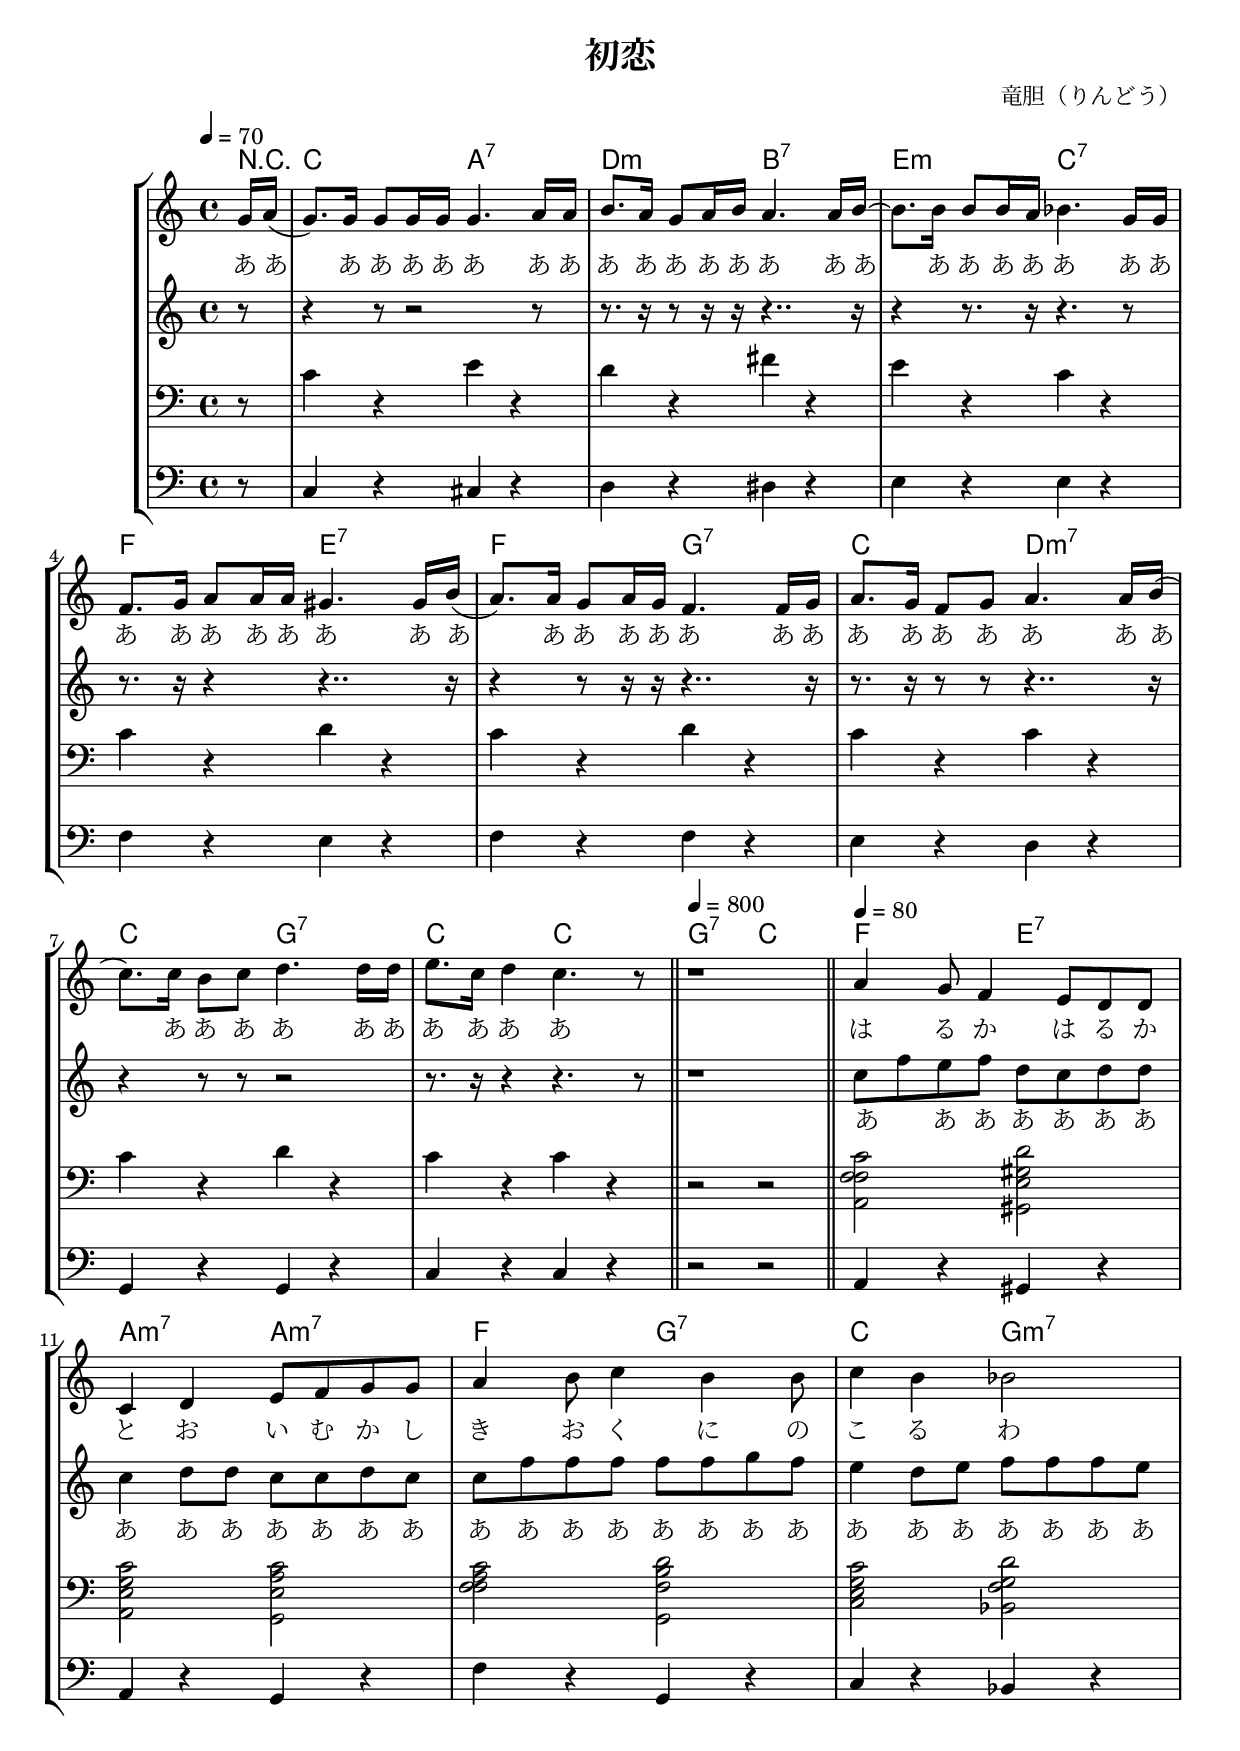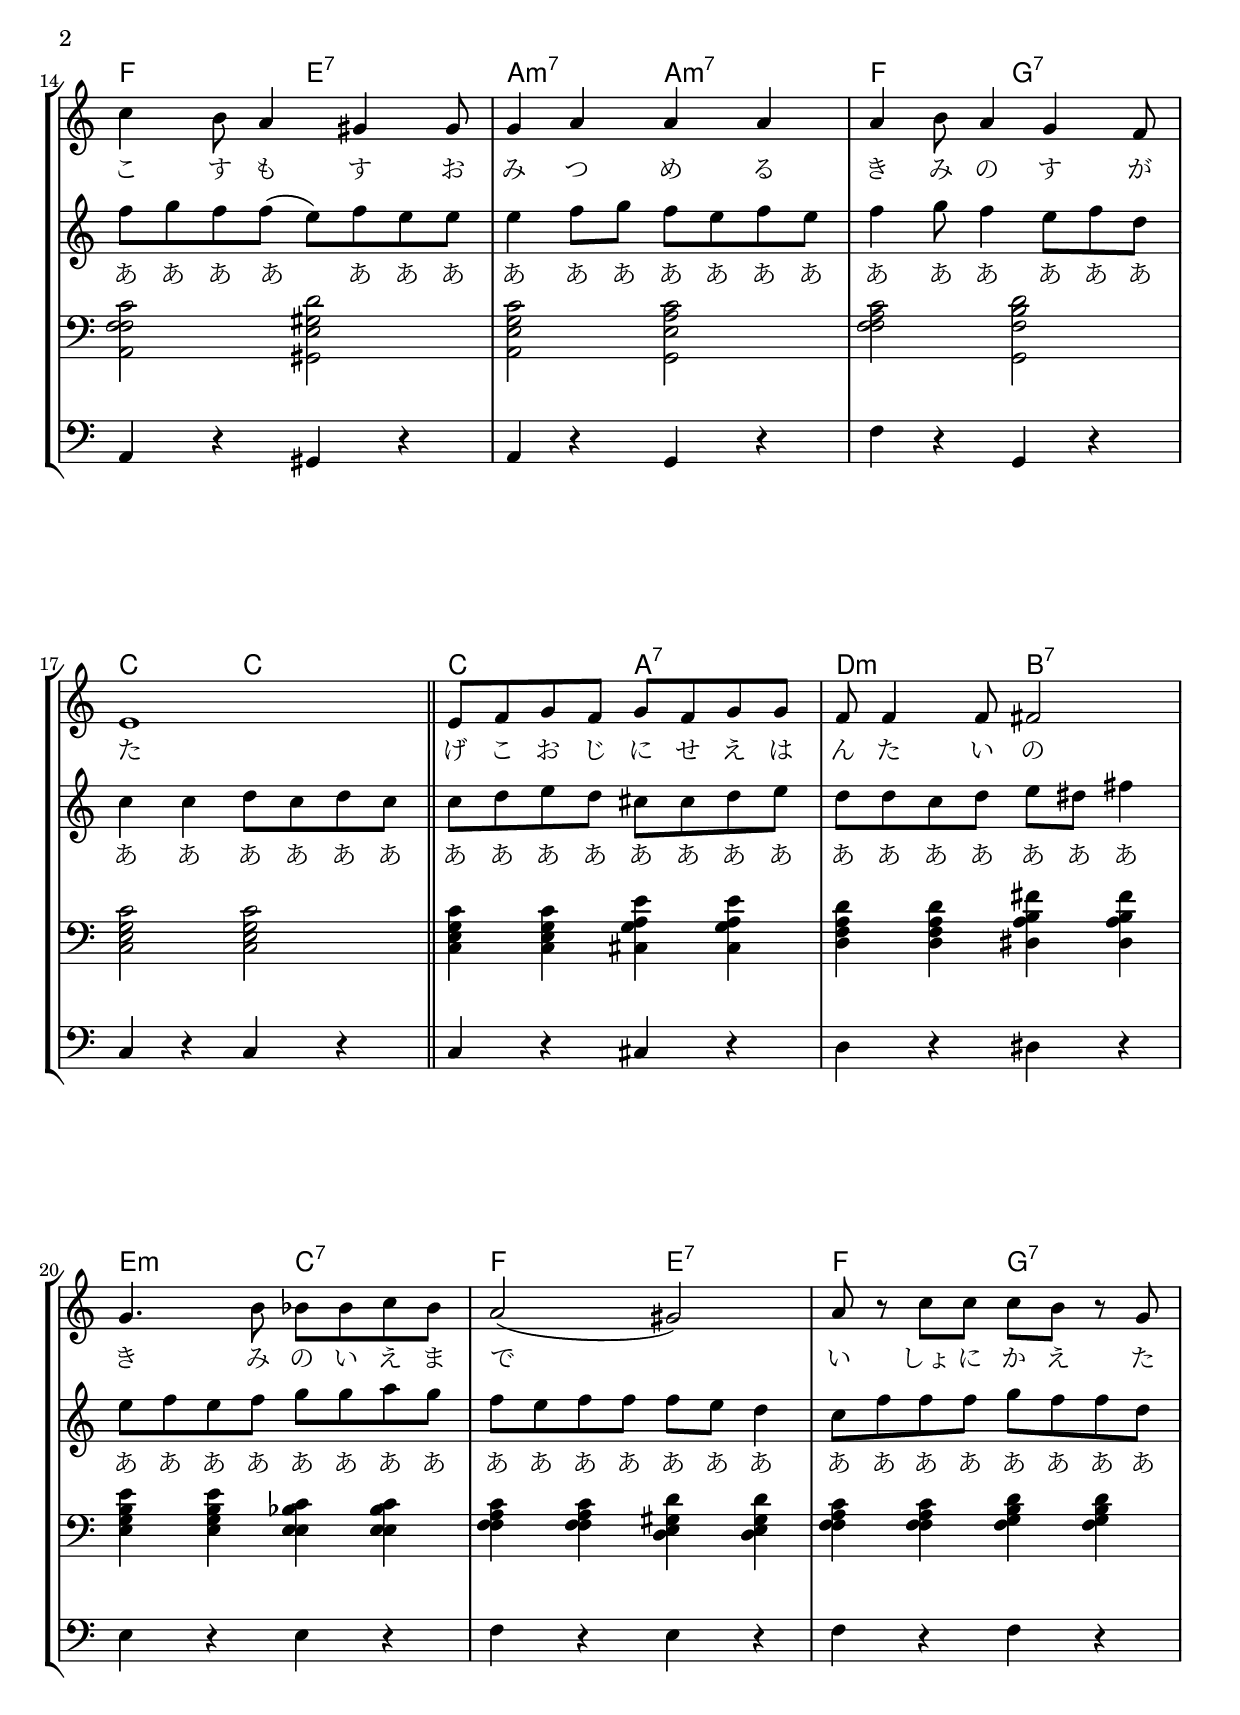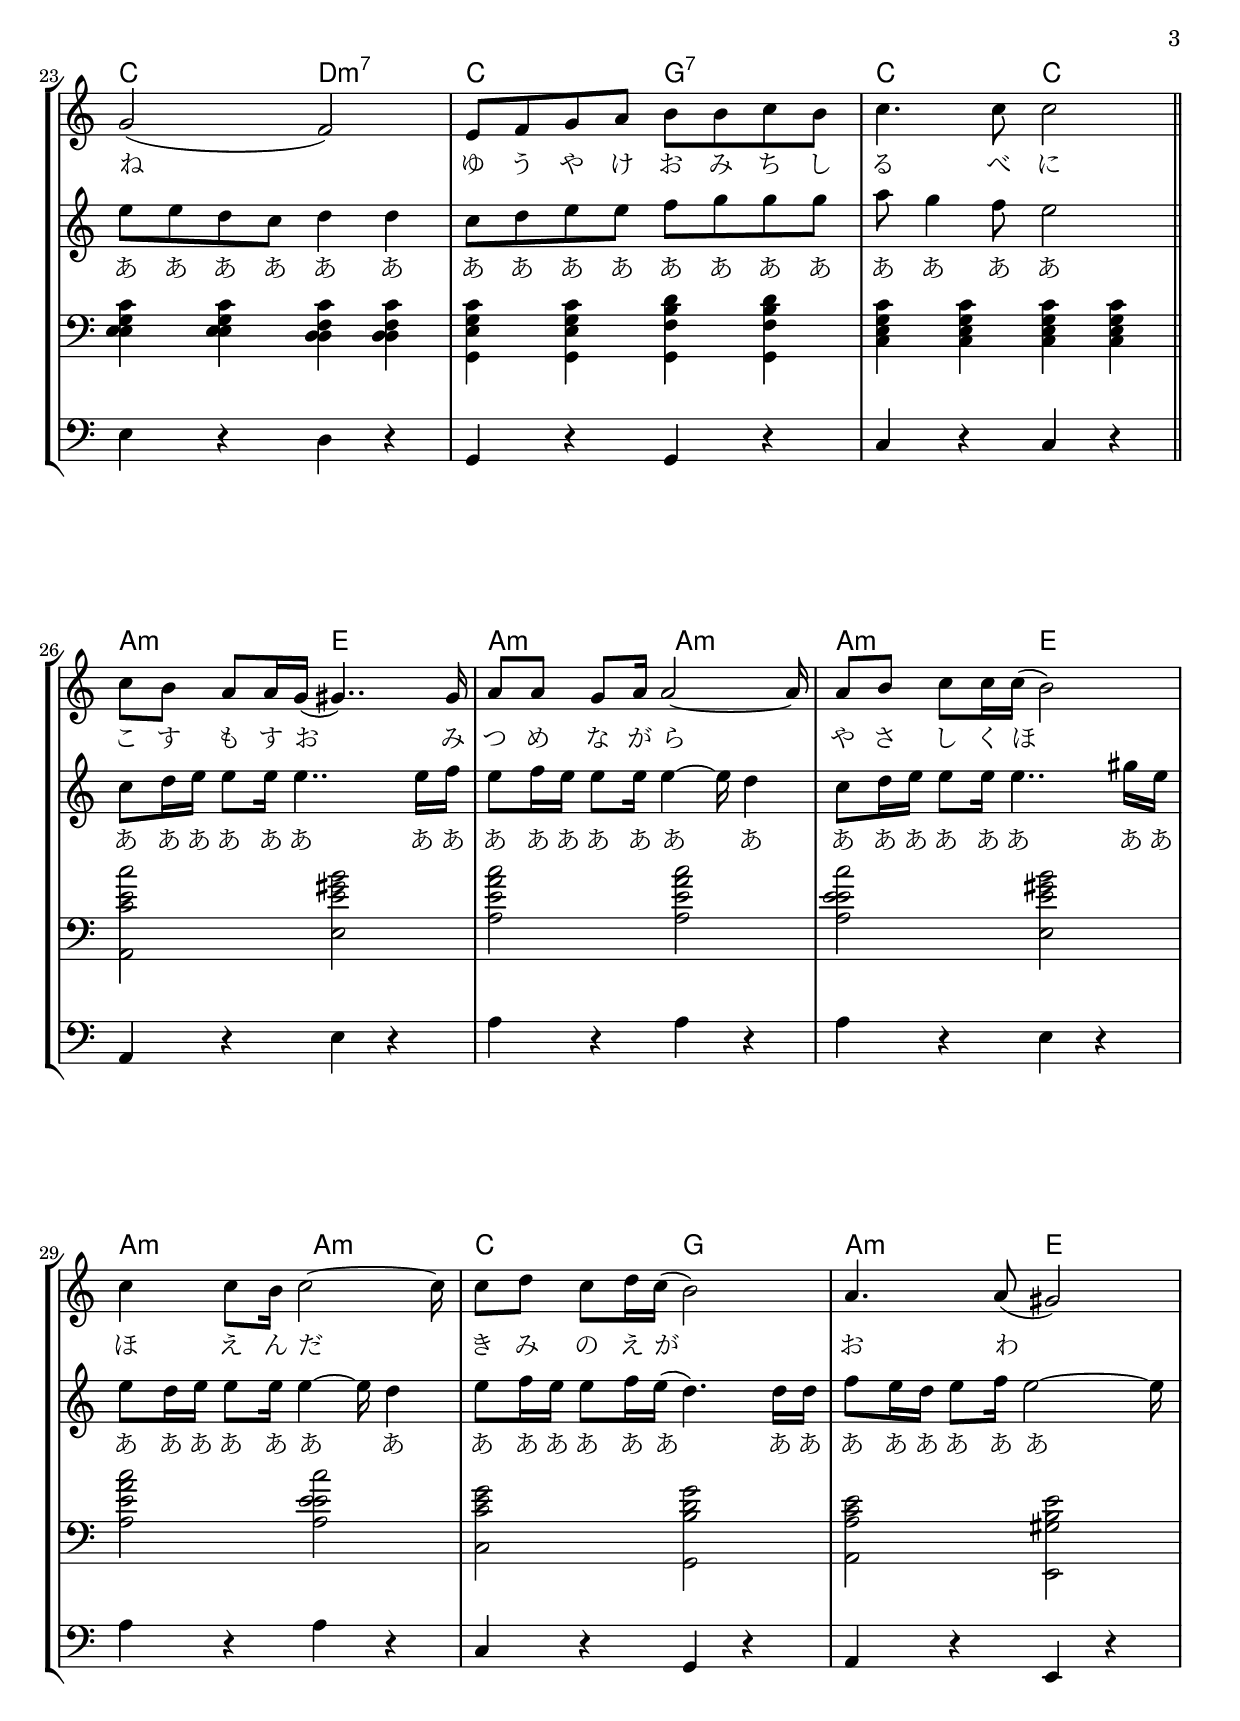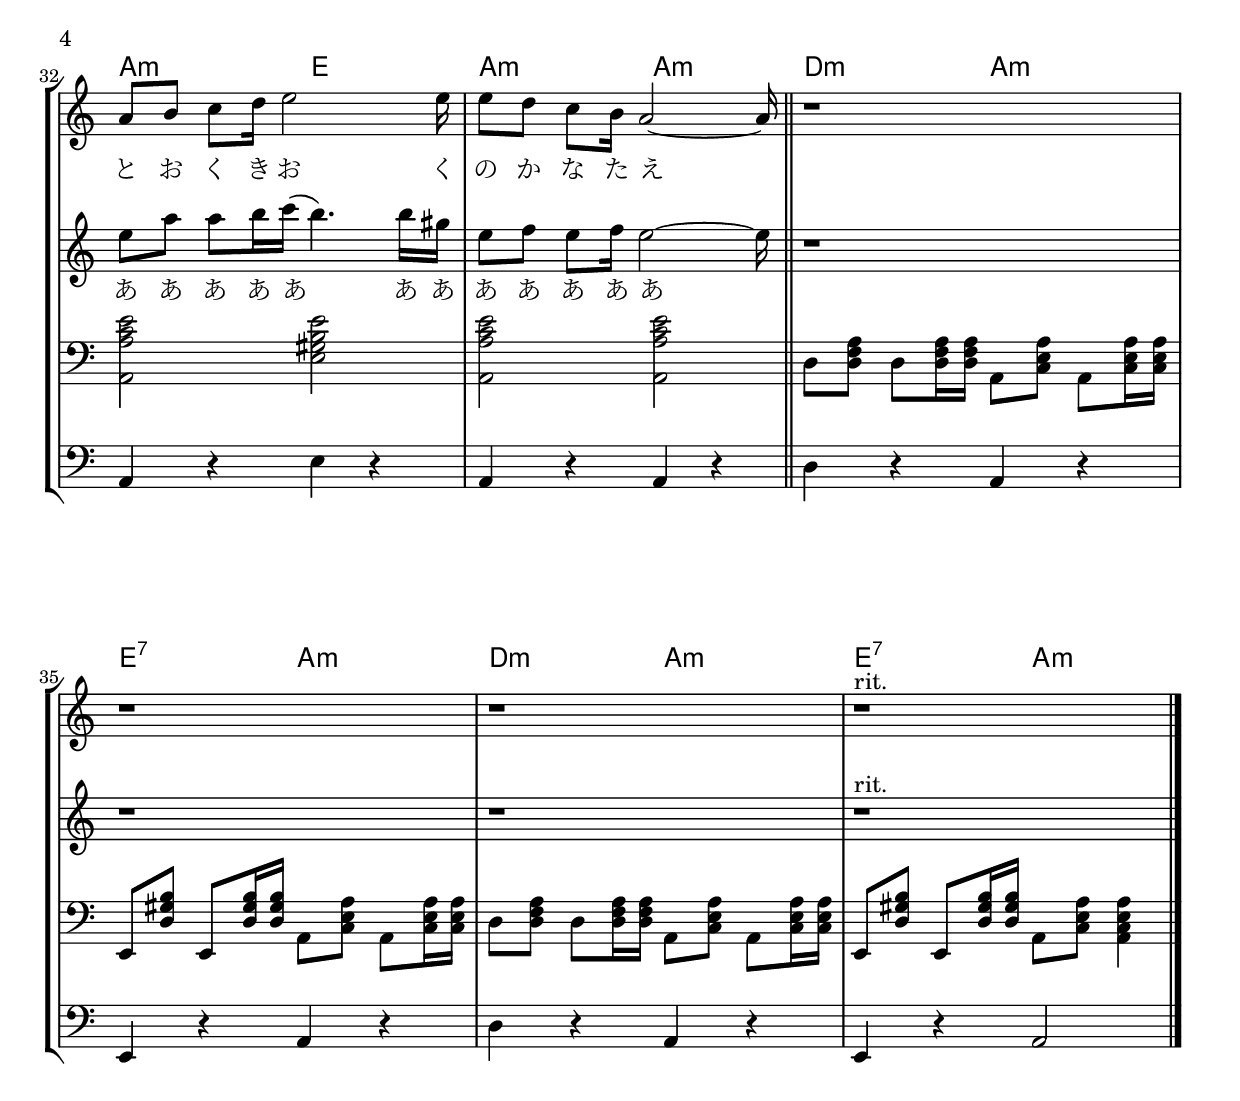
\version "2.12.1"

\header {
	title = \markup {初恋}
	composer = \markup \center-column {竜胆（りんどう）}
}

harmony = \chordmode {
		r8c2 a:7 d:m b:7 e:m c:7 f e:7 f g:7 c d:min7 c g:7 c c 

	g:7 c 

	f e:7 a:min7 a:min7 f g:7 c g:min7 f e:7 a:min7 a:min7 f g:7 c c 

	c a:7 d:m b:7 e:m c:7 f e:7 f g:7 c d:min7 c g:7 c c 

	a:m e a:m a:m a:m e a:m a:m c g a:m e a:m e a:m a:m 

	d:m a:m e:7 a:m d:m a:m e:7 a:m 
}

melody = {
	\set Staff.midiInstrument = #"Music box"
	\partial 8*1
		\key c \major
	\tempo 4 = 70
g'16  a'16 
	(g'8.)  g'16  g'8  g'16  g'16  g'4.  a'16  a'16 
	b'8.  a'16  g'8  a'16  b'16  a'4.  a'16  b'16~ 
	b'8.  b'16  b'8  b'16  a'16  bes'4.  g'16  g'16 
	f'8.  g'16  a'8  a'16  a'16  gis'4.  gis'16  b'16 
	(a'8.)  a'16  g'8  a'16  g'16  f'4.  f'16  g'16 
	a'8.  g'16  f'8  g'8  a'4.  a'16  b'16 
	(c''8.)  c''16  b'8  c''8  d''4.  d''16  d''16 
	e''8.  c''16  d''4  c''4.  	r8 	\tempo 4 = 800
	r1   
	\set Staff.midiInstrument = #"mmi0.42"
		\tempo 4 = 80
a'4  g'8  f'4  e'8  d'8  d'8 
	c'4  d'4  e'8  f'8  g'8  g'8 
	a'4  b'8  c''4  b'4  b'8 
	c''4  b'4  bes'2 
	c''4  b'8  a'4  gis'4  gis'8 
	g'4  a'4  a'4  a'4 
	a'4  b'8  a'4  g'4  f'8 
	e'1
	\set Staff.midiInstrument = #"mmi0.42"
	e'8  f'8  g'8  f'8  g'8  f'8  g'8  g'8 
	f'8  f'4  f'8  fis'2 
	g'4.  b'8  bes'8  bes'8  c''8  bes'8 
	a'2  (gis'2) 
	a'8  r8  c''8  c''8  c''8  b'8  r8  g'8 
	g'2  (f'2) 
	e'8  f'8  g'8  a'8  b'8  b'8  c''8  b'8 
	c''4.  c''8  c''2
	\set Staff.midiInstrument = #"mmi0.42"
	c''8  b'8  a'8  a'16  g'16  (gis'4..)  gis'16 
	a'8  a'8  g'8  a'16  a'2~a'16 
	a'8  b'8  c''8  c''16  c''16  (b'2) 
	c''4  c''8  b'16  c''2~c''16 
	c''8  d''8  c''8  d''16  c''16  (b'2) 
	a'4.  a'8  (gis'2) 
	a'8  b'8  c''8  d''16  e''2  e''16 
	e''8  d''8  c''8  b'16  a'2~a'16
	r1 | r1 | r1 | r1^"rit." \bar "|."
}

words = \lyricmode {
	あ  あ  あ  あ  あ  あ  あ  あ  あ  あ  あ  あ  あ  あ  あ  あ  あ  あ  あ  あ  あ  あ  あ  あ  あ  あ  あ  あ  あ  あ  あ  あ  あ  あ  あ  あ  あ  あ  あ  あ  あ  あ  あ  あ  あ  あ  あ  あ  あ  あ  あ  あ  あ  あ  あ  あ  
	
	は  る  か  は  る  か  と  お  い  む  か  し  き  お  く  に  の  こ  る  わ  こ  す  も  す  お  み  つ  め  る  き  み  の  す  が  た  
	げ  こ  お  じ  に  せ  え  は  ん  た  い  の  き  み  の  い  え  ま  で  い  しょ  に  か  え  た  ね  ゆ  う  や  け  お  み  ち  し  る  べ  に  
	こ  す  も  す  お  み  つ  め  な  が  ら  や  さ  し  く  ほ  ほ  え  ん  だ  き  み  の  え  が  お  わ  と  お  く  き  お  く  の  か  な  た  え  
	
}

secondmelody = {
	\set Staff.midiInstrument = #"mmi0.42"
	\partial 8*1
		\key c \major
	\tempo 4 = 70
r8 r4 r8  r2  r8 
	r8.  r16  r8  r16  r16  r4..  r16~ 
	r4  r8.  r16  r4.  r8 
	r8.  r16  r4  r4..  r16 
	r4  r8  r16  r16  r4..  r16 
	r8.  r16  r8  r8  r4..  r16 
	r4  r8  r8  r2 
	r8.  r16  r4  r4.  	r8 	\tempo 4 = 800
	r1   
	\set Staff.midiInstrument = #"Violin"
		\tempo 4 = 80
c''8  f''8  e''8  f''8  d''8  c''8  d''8  d''8 
	c''4  d''8  d''8  c''8  c''8  d''8  c''8 
	c''8  f''8  f''8  f''8  f''8  f''8  g''8  f''8 
	e''4  d''8  e''8  f''8  f''8  f''8  e''8 
	f''8  g''8  f''8  f''8  (e''8)  f''8  e''8  e''8 
	e''4  f''8  g''8  f''8  e''8  f''8  e''8 
	f''4  g''8  f''4  e''8  f''8  d''8 
	c''4  c''4  d''8  c''8  d''8  c''8
	\set Staff.midiInstrument = #"Violin"
	c''8  d''8  e''8  d''8  cis''8  cis''8  d''8  e''8 
	d''8  d''8  c''8  d''8  e''8  dis''8  fis''4 
	e''8  f''8  e''8  f''8  g''8  g''8  a''8  g''8 
	f''8  e''8  f''8  f''8  f''8  e''8  d''4 
	c''8  f''8  f''8  f''8  g''8  f''8  f''8  d''8 
	e''8  e''8  d''8  c''8  d''4  d''4 
	c''8  d''8  e''8  e''8  f''8  g''8  g''8  g''8 
	a''8  g''4  f''8  e''2
	\set Staff.midiInstrument = #"Violin"
	c''8  d''16  e''16  e''8  e''16  e''4..  e''16  f''16 
	e''8  f''16  e''16  e''8  e''16  e''4~e''16  d''4 
	c''8  d''16  e''16  e''8  e''16  e''4..  gis''16  e''16 
	e''8  d''16  e''16  e''8  e''16  e''4~e''16  d''4 
	e''8  f''16  e''16  e''8  f''16  e''16  (d''4.)  d''16  d''16 
	f''8  e''16  d''16  e''8  f''16  e''2~e''16 
	e''8  a''8  a''8  b''16  c'''16  (b''4.)  b''16  gis''16 
	e''8  f''8  e''8  f''16  e''2~e''16
	r1 | r1 | r1 | r1^"rit." \bar "|."
}

secondwords = \lyricmode {
	
	
	あ  あ  あ  あ  あ  あ  あ  あ  あ  あ  あ  あ  あ  あ  あ  あ  あ  あ  あ  あ  あ  あ  あ  あ  あ  あ  あ  あ  あ  あ  あ  あ  あ  あ  あ  あ  あ  あ  あ  あ  あ  あ  あ  あ  あ  あ  あ  あ  あ  あ  あ  あ  あ  あ  あ  あ  
	あ  あ  あ  あ  あ  あ  あ  あ  あ  あ  あ  あ  あ  あ  あ  あ  あ  あ  あ  あ  あ  あ  あ  あ  あ  あ  あ  あ  あ  あ  あ  あ  あ  あ  あ  あ  あ  あ  あ  あ  あ  あ  あ  あ  あ  あ  あ  あ  あ  あ  あ  あ  あ  あ  あ  あ  
	あ  あ  あ  あ  あ  あ  あ  あ  あ  あ  あ  あ  あ  あ  あ  あ  あ  あ  あ  あ  あ  あ  あ  あ  あ  あ  あ  あ  あ  あ  あ  あ  あ  あ  あ  あ  あ  あ  あ  あ  あ  あ  あ  あ  あ  あ  あ  あ  あ  あ  あ  あ  あ  あ  あ  あ  
	
}

tempochange = {
	\tempo 4 = 70
	r1 | r1 | r1 | r1 | r1 | r1 | r1 | r1 \bar "||"
	\tempo 4 = 800
	r1 \bar "||"
	\tempo 4 = 80
	r1 | r1 | r1 | r1 | r1 | r1 | r1 | r1 \bar "||"
	\tempo 4 = 80
	r1 | r1 | r1 | r1 | r1 | r1 | r1 | r1 \bar "||"
	\tempo 4 = 80
	r1 | r1 | r1 | r1 | r1 | r1 | r1 | r1 \bar "||"
	\tempo 4 = 80
	r1 | r1 | r1 | \tempo 4 = 60 r2 \tempo 4 = 53 r2 \bar "|."
}

mainacc = {
	\clef bass
	\set Staff.midiInstrument = #"Music box"
	\key c \major
	\tempo 4 = 70
	\partial 8*1
	r8	c'4 r4
	e'4 r4
	d'4 r4
	fis'4 r4
	e'4 r4
	c'4 r4
	c'4 r4
	d'4 r4
	c'4 r4
	d'4 r4
	c'4 r4
	c'4 r4
	c'4 r4
	d'4 r4
	c'4 r4
	c'4 r4
	\bar "||"

	\set Staff.midiInstrument = #"Acoustic grand"
	\tempo 4 = 800
	r2
	r2
	\bar "||"

	\set Staff.midiInstrument = #"Accordion"
	\tempo 4 = 80
	<a, f f c'>2
	<gis, e gis d'>2
	<a, e g c'>2
	<g, e a c'>2
	<f f a c'>2
	<g, f b d'>2
	<c e g c'>2
	<bes, f g d'>2
	<a, f f c'>2
	<gis, e gis d'>2
	<a, e g c'>2
	<g, e a c'>2
	<f f a c'>2
	<g, f b d'>2
	<c e g c'>2
	<c e g c'>2
	\bar "||"

	\set Staff.midiInstrument = #"Accordion"
	<c e g c'>4 <c e g c'>4
	<cis g a e'>4 <cis g a e'>4
	<d f a d'>4 <d f a d'>4
	<dis a b fis'>4 <dis a b fis'>4
	<e g b e'>4 <e g b e'>4
	<e e bes c'>4 <e e bes c'>4
	<f f a c'>4 <f f a c'>4
	<e d gis d'>4 <e d gis d'>4
	<f f a c'>4 <f f a c'>4
	<f g b d'>4 <f g b d'>4
	<e e g c'>4 <e e g c'>4
	<d d f c'>4 <d d f c'>4
	<g, e g c'>4 <g, e g c'>4
	<g, f b d'>4 <g, f b d'>4
	<c e g c'>4 <c e g c'>4
	<c e g c'>4 <c e g c'>4
	\bar "||"

	\set Staff.midiInstrument = #"Accordion"
	<a, e' c' c''>2
	<e e' gis' b'>2
	<a e' a' c''>2
	<a e' a' c''>2
	<a e' e' c''>2
	<e e' gis' b'>2
	<a e' a' c''>2
	<a e' e' c''>2
	<c c' e' g'>2
	<g, b d' g'>2
	<a, a c' e'>2
	<e, gis b e'>2
	<a, a c' e'>2
	<e gis b e'>2
	<a, a c' e'>2
	<a, a c' e'>2
	\bar "||"

	\set Staff.midiInstrument = #"Accordion"
	d8 <d f a> d <d f a>16 <d f a>
	a,8 <c e a> a, <c e a>16 <c e a>
	e,8 <d gis b> e, <d gis b>16 <d gis b>
	a,8 <c e a> a, <c e a>16 <c e a>
	d8 <d f a> d <d f a>16 <d f a>
	a,8 <c e a> a, <c e a>16 <c e a>
	e,8 <d gis b> e, <d gis b>16 <d gis b>
	a,8 <c e a>8 <a, c e a>4
	\bar "|."
}

subacc = {
	\clef bass
	\set Staff.midiInstrument = #"Music box"
	\key c \major
	\tempo 4 = 70
	\partial 8*1
	r8	c4 r4
	cis4 r4
	d4 r4
	dis4 r4
	e4 r4
	e4 r4
	f4 r4
	e4 r4
	f4 r4
	f4 r4
	e4 r4
	d4 r4
	g,4 r4
	g,4 r4
	c4 r4
	c4 r4
	\bar "||"

	\set Staff.midiInstrument = #"Harpsichord"
	\tempo 4 = 800
	r2
	r2
	\bar "||"

	\set Staff.midiInstrument = #"Harpsichord"
	\tempo 4 = 80
	a,4 r4
	gis,4 r4
	a,4 r4
	g,4 r4
	f4 r4
	g,4 r4
	c4 r4
	bes,4 r4
	a,4 r4
	gis,4 r4
	a,4 r4
	g,4 r4
	f4 r4
	g,4 r4
	c4 r4
	c4 r4
	\bar "||"

	\set Staff.midiInstrument = #"Harpsichord"
	c4 r4
	cis4 r4
	d4 r4
	dis4 r4
	e4 r4
	e4 r4
	f4 r4
	e4 r4
	f4 r4
	f4 r4
	e4 r4
	d4 r4
	g,4 r4
	g,4 r4
	c4 r4
	c4 r4
	\bar "||"

	\set Staff.midiInstrument = #"Harpsichord"
	a,4 r4
	e4 r4
	a4 r4
	a4 r4
	a4 r4
	e4 r4
	a4 r4
	a4 r4
	c4 r4
	g,4 r4
	a,4 r4
	e,4 r4
	a,4 r4
	e4 r4
	a,4 r4
	a,4 r4
	\bar "||"

	\set Staff.midiInstrument = #"Harpsichord"
	d4 r4
	a,4 r4
	e,4 r4
	a,4 r4
	d4 r4
	a,4 r4
	e,4 r4
	a,2
	\bar "|."
}

percA = {
	\drummode {
	\partial 8*1
	r8	r1 |r1 |r1 |r1 |r1 |r1 |r1 |r1 \bar "||"
	r1 \bar "||"
	cymr4 cymr4 cymr4 cymr4  |cymr4 cymr8 cymr16 cymr16 cymr4 cymr4  |cymr4 cymr4 cymr4 cymr4  |cymr4 cymr2.  |cymr4 cymr4 cymr4 cymr4  |cymr4 cymr8 cymr16 cymr16 cymr4 cymr4  |cymr4 cymr4 cymr4 cymr4  |cymr4 cymr2.  \bar "||"
	cymr4 cymr4 cymr4 cymr4  |cymr4 cymr8 cymr16 cymr16 cymr4 cymr4  |cymr4 cymr4 cymr4 cymr4  |cymr4 cymr2.  |cymr4 cymr4 cymr4 cymr4  |cymr4 cymr8 cymr16 cymr16 cymr4 cymr4  |cymr4 cymr4 cymr4 cymr4  |cymr4 cymr2.  \bar "||"
	cymr4 cymr4 cymr4 cymr4  |cymr4 cymr8 cymr16 cymr16 cymr4 cymr4  |cymr4 cymr4 cymr4 cymr4  |cymr4 cymr2.  |cymr4 cymr4 cymr4 cymr4  |cymr4 cymr8 cymr16 cymr16 cymr4 cymr4  |cymr4 cymr4 cymr4 cymr4  |cymr4 cymr2.  \bar "||"
	cymr4 cymr4 cymr4 cymr4  |cymr4 cymr8 cymr16 cymr16 cymr4 cymr4  |cymr4 cymr4 cymr4 cymr4  |cymr4 cymr2.  \bar "|."
	}
}

percB = {
	\drummode {
	\partial 8*1
	r8	r1 |r1 |r1 |r1 |r1 |r1 |r1 |r1 \bar "||"
	r1 \bar "||"
	r2 sn2  |r2 sn2  |r2 sn2  |r8 sn8 sn2.  |r2 sn2  |r2 sn2  |r2 sn2  |r8 sn8 sn2.  \bar "||"
	r2 sn2  |r2 sn2  |r2 sn2  |r8 sn8 sn2.  |r2 sn2  |r2 sn2  |r2 sn2  |r8 sn8 sn2.  \bar "||"
	r2 sn2  |r2 sn2  |r2 sn2  |r8 sn8 sn2.  |r2 sn2  |r2 sn2  |r2 sn2  |r8 sn8 sn2.  \bar "||"
	r2 sn2  |r2 sn2  |r2 sn2  |r8 sn8 sn2.  \bar "|."
	}
}

percC = {
	\drummode {
	\partial 8*1
	r8	r1 |r1 |r1 |r1 |r1 |r1 |r1 |r1 \bar "||"
	r1 \bar "||"
	bd2. r8 bd8  |bd2. r8 bd8  |bd2. r8 bd8  |bd4. bd8 bd4. bd8  |bd2. r8 bd8  |bd2. r8 bd8  |bd2. r8 bd8  |bd2 r8 bd4.  \bar "||"
	bd2. r8 bd8  |bd2. r8 bd8  |bd2. r8 bd8  |bd4. bd8 bd4. bd8  |bd2. r8 bd8  |bd2. r8 bd8  |bd2. r8 bd8  |bd2 r8 bd4.  \bar "||"
	bd2. r8 bd8  |bd2. r8 bd8  |bd2. r8 bd8  |bd4. bd8 bd4. bd8  |bd2. r8 bd8  |bd2. r8 bd8  |bd2. r8 bd8  |bd2 r8 bd4.  \bar "||"
	bd2. r8 bd8  |bd2. r8 bd8  |bd2. r8 bd8  |bd2 r8 bd4.  \bar "|."
	}
}

percD = {
	\drummode {
	\partial 8*1
	r8	r1 |r1 |r1 |r1 |r1 |r1 |r1 |r1 \bar "||"
	r1 \bar "||"
	r1 |r1 |r1 |r2 r8 tommh8 tommh4  |r1 |r1 |r1 |r8. tommh8. tommh2 r8  \bar "||"
	r1 |r1 |r1 |r2 r8 tommh8 tommh4  |r1 |r1 |r1 |r8. tommh8. tommh2 r8  \bar "||"
	r1 |r1 |r1 |r2 r8 tommh8 tommh4  |r1 |r1 |r1 |r8. tommh8. tommh2 r8  \bar "||"
	r1 |r1 |r1 |r8. tommh8. tommh2 r8  \bar "|."
	}
}

percE = {
	\drummode {
	\partial 8*1
	r8	r1 |r1 |r1 |r1 |r1 |r1 |r1 |r1 \bar "||"
	r1 \bar "||"
	r1 |r1 |r1 |r2. r8 toml8  |r1 |r1 |r1 |r2. toml8 toml8  \bar "||"
	r1 |r1 |r1 |r2. r8 toml8  |r1 |r1 |r1 |r2. toml8 toml8  \bar "||"
	r1 |r1 |r1 |r2. r8 toml8  |r1 |r1 |r1 |r2. toml8 toml8  \bar "||"
	r1 |r1 |r1 |r2. toml8 toml8  \bar "|."
	}
}

percF = {
	\drummode {
	\partial 8*1
	r8	r1 | r1 | r1 | r1 | r1 | r1 | r1 | r1 \bar "||"
	r1 \bar "||"
	r1 |r1 |r1 |r1 |r1 |r1 |r1 |hho1  \bar "||"
	r1 |r1 |r1 |r1 |r1 |r1 |r1 |hho1  \bar "||"
	r1 |r1 |r1 |r1 |r1 |r1 |r1 |hho1  \bar "||"
	r1 |r1 |r1 |hho1  \bar "|."
	}
}

\score {
	<<
		\new StaffGroup <<
			\new ChordNames {\harmony}
			\new Voice = "melody" {\melody}
			\new Lyrics \lyricsto "melody" \words
			\new Voice = "secondmelody" {\secondmelody}
			\new Lyrics \lyricsto "secondmelody" \secondwords
			\new Staff = "mainacc" {\mainacc}
			\new Staff = "subacc" {\subacc}
		>>
	>>
	\layout { }
}
